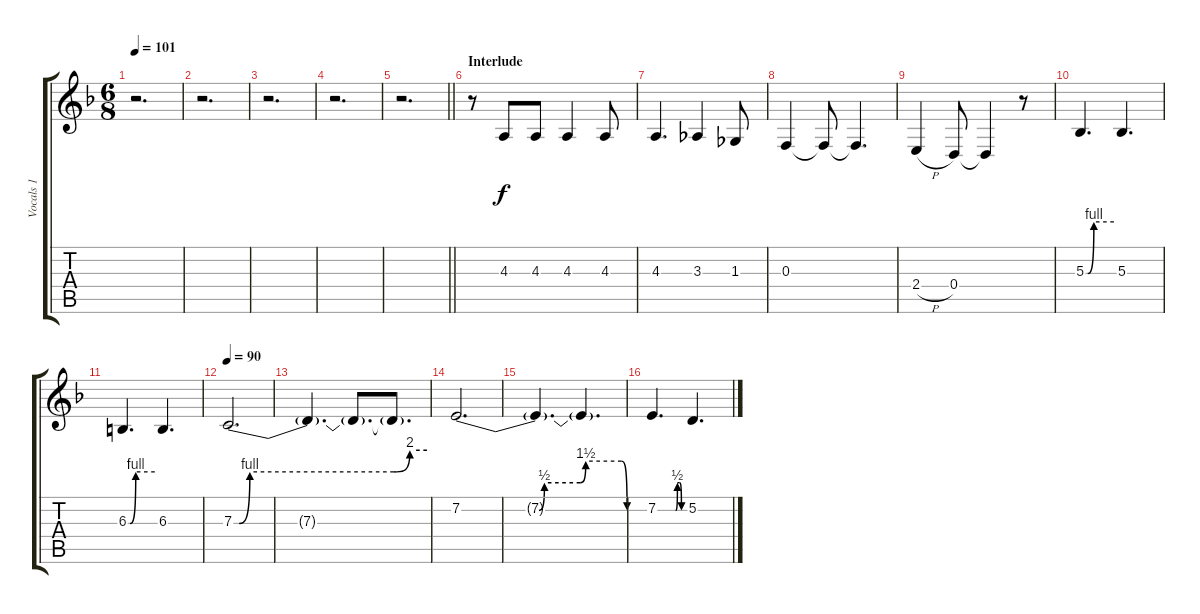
\track ("Vocals 1" "Vocals 1") {instrument oboe}
\staff {score tabs}
\tuning (E4 A3 F3 D3 A2 D2) {hide}
\ts (6 8)
\tempo 101
\clef g2
\ks dminor
r.2{d dy f} |
r.2{d} |
r.2{d} |
r.2{d} |
\barLineRight lightlight
r.2{d} |
\section ("" "Interlude")
r.8{balance 8} 4.3.8 4.3.8 4.3.4 4.3.8 |
4.3.4{d} 3.3.4 1.3.8 |
0.3.4 0.3{t}.8{volume 8} 0.3{t}.4{d} |
2.4{h}.4{volume 14} 0.4.8 0.4{t}.4 r.8 |
5.3{be (custom 0 0 4 0 17 4 60 4)}.4{d} 5.3.4{d} |
6.3{be (custom 0 0 4 0 17 4 60 4)}.4{d} 6.3.4{d} |
\tempo 90
7.3{be (custom 0 0 2 0 6 4 60 4)}.2{d} |
7.3{t}.4{d} 7.3{t}.8{d} 7.3{be (custom 0 4 5 4 29 8 60 8) t}.8{d} |
7.2{be (custom 0 0 28 0 30 2 43 2 45 6 58 6 60 0)}.2{d} |
7.2{t}.4{d} 7.2{t}.4{d} |
7.2{be (custom 0 0 40 0 44 2 49 2 53 0 60 0)}.4{d} 5.2.4{d}
